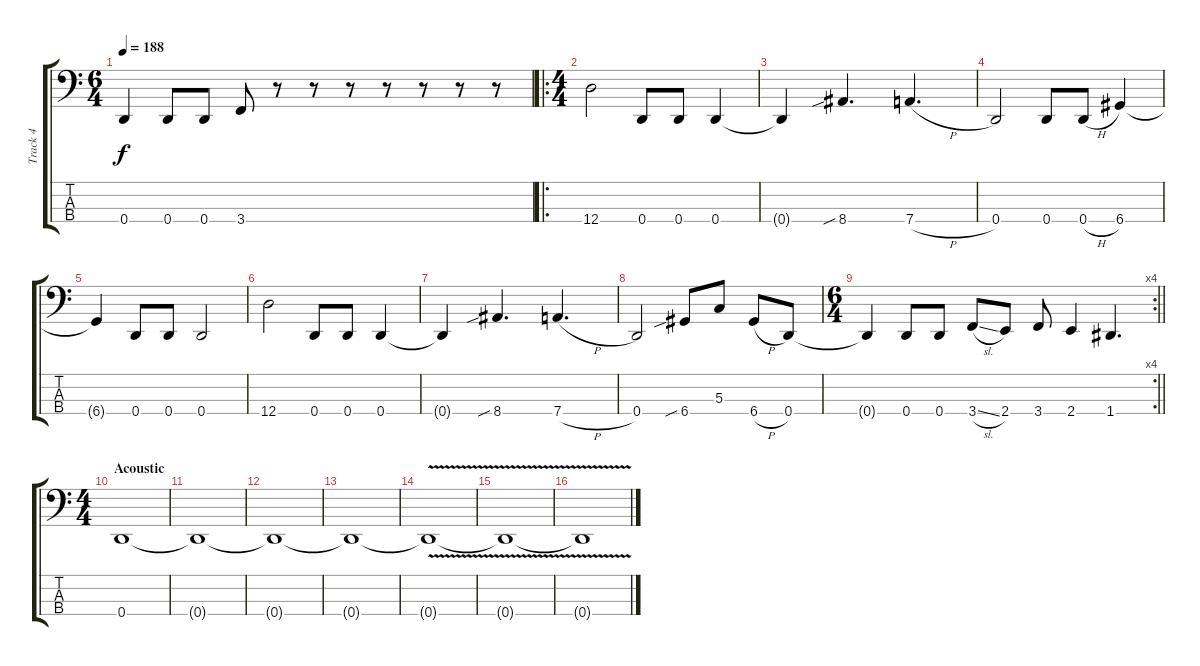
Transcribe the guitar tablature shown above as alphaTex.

\track ("Track 4" "Track 4") {instrument electricbassfinger}
\staff {score tabs}
\tuning (F2 C2 G1 D1) {hide}
\ts (6 4)
\tempo 188
\clef f4
\ks c
0.4{t}.4{dy f} 0.4.8 0.4.8 3.4.8 r.8 r.8 r.8 r.8 r.8 r.8 r.8 |
\ro
\ts (4 4)
12.4.2 0.4.8 0.4.8 0.4.4 |
0.4{t}.4 8.4{sib}.4{d} 7.4{h}.4{d} |
0.4.2 0.4.8 0.4{h}.8 6.4.4 |
6.4{t}.4 0.4.8 0.4.8 0.4.2 |
12.4.2 0.4.8 0.4.8 0.4.4 |
0.4{t}.4 8.4{sib}.4{d} 7.4{h}.4{d} |
0.4.2 6.4{sib}.8 5.3.8 6.4{h}.8 0.4.8 |
\rc 4
\ts (6 4)
\barLineRight lightlight
0.4{t}.4 0.4.8 0.4.8 3.4{sl}.8 2.4.8 3.4.8 2.4.4 1.4.4{d} |
\ts (4 4)
\section ("" "Acoustic")
0.4.1 |
0.4{t}.1 |
0.4{t}.1 |
0.4{t}.1 |
0.4{v t}.1 |
0.4{v t}.1 |
0.4{v t}.1
